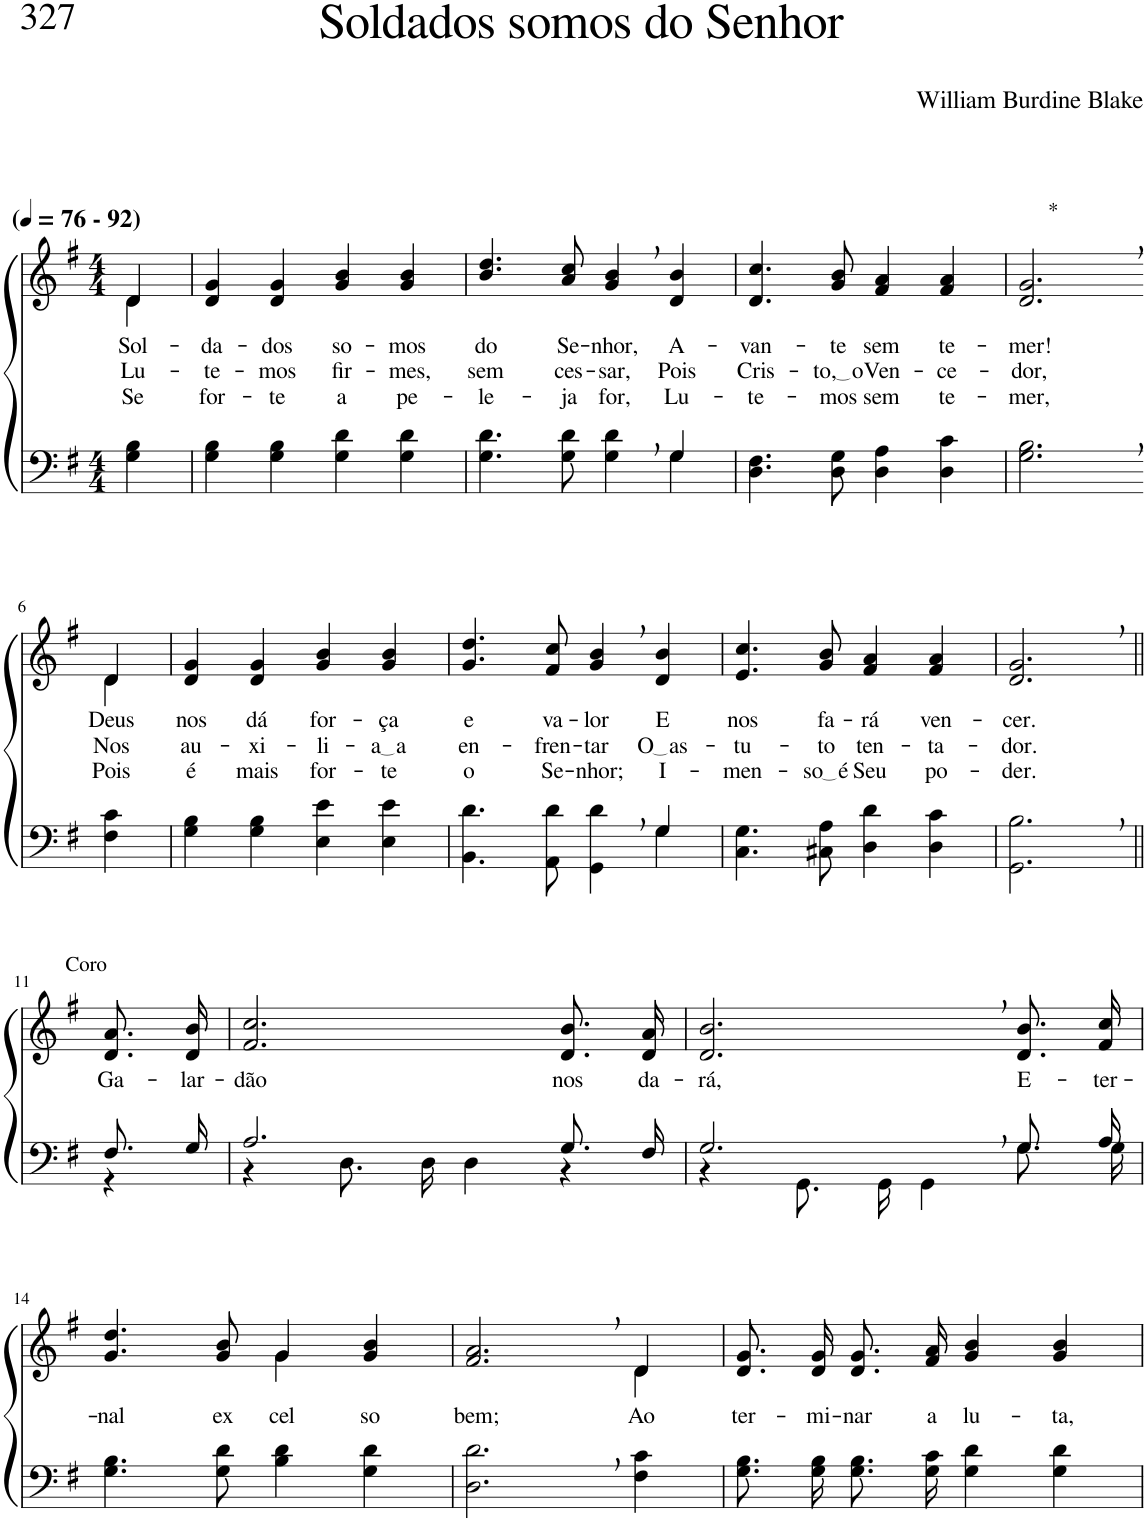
**kern	**kern	**text	**text	**text
*part2	*part1	*part1	*part1	*part1
*staff2	*staff1	*staff1	*staff1	*staff1
*I"Parte III e IV	*I"Parte I e II	*	*	*
*clefF4	*clefG2	*	*	*
*k[f#]	*k[f#]	*	*	*
*M4/4	*M4/4	*	*	*
*MM76	*MM76	*	*	*
=1	=1	=1	=1	=1
!	!LO:TX:a:B:t=(	!	!	!
!	!LO:TX:a:B:t=- 92)	!	!	!
!	!	!LO:LY:b	!LO:LY:b	!LO:LY:b
*	*^	*	*	*
4G\ 4B\	4d\	4d/	Sol-	Lu-	Se
=2	=2	=2	=2	=2	=2
!	!	!	!LO:LY:b	!LO:LY:b	!LO:LY:b
*	*v	*v	*	*	*
4G\ 4B\	4d/ 4g/	-da-	-te-	for-
!	!	!LO:LY:b	!LO:LY:b	!LO:LY:b
4G\ 4B\	4d/ 4g/	-dos	-mos	-te
!	!	!LO:LY:b	!LO:LY:b	!LO:LY:b
4G\ 4d\	4g/ 4b/	so-	fir-	a
!	!	!LO:LY:b	!LO:LY:b	!LO:LY:b
4G\ 4d\	4g/ 4b/	-mos	-mes,	pe-
=3	=3	=3	=3	=3
*^	*	*	*	*
!	!	!	!LO:LY:b	!LO:LY:b	!LO:LY:b
4.G\ 4.d\	2.ryy	4.b/ 4.dd/	do	sem	-le-
!	!	!	!LO:LY:b	!LO:LY:b	!LO:LY:b
8G\ 8d\	.	8a/ 8cc/	Se-	ces-	-ja
!	!	!	!LO:LY:b	!LO:LY:b	!LO:LY:b
4G\, 4d\,	.	4g/, 4b/,	-nhor,	-sar,	for,
!	!	!	!LO:LY:b	!LO:LY:b	!LO:LY:b
4G\	4G/	4d/ 4b/	A-	Pois	Lu-
=4	=4	=4	=4	=4	=4
!	!	!	!LO:LY:b	!LO:LY:b	!LO:LY:b
*v	*v	*	*	*	*
4.D\ 4.F#\	4.d/ 4.cc/	-van-	Cris-	-te-
!	!	!LO:LY:b	!LO:LY:b	!LO:LY:b
8D\ 8G\	8g/ 8b/	-te	to, o	-mos
!	!	!LO:LY:b	!LO:LY:b	!LO:LY:b
4D\ 4A\	4f#/ 4a/	sem	Ven-	sem
!	!	!LO:LY:b	!LO:LY:b	!LO:LY:b
4D\ 4c\	4f#/ 4a/	te-	-ce-	te-
=5	=5	=5	=5	=5
!	!LO:TX:a:t=*	!	!	!
!	!	!LO:LY:b	!LO:LY:b	!LO:LY:b
2.G\, 2.B\,	2.d/, 2.g/,	-mer!	-dor,	-mer,
!!LO:LB:g=z
=6-	=6-	=6-	=6-	=6-
!	!	!LO:LY:b	!LO:LY:b	!LO:LY:b
*	*^	*	*	*
4F#\ 4c\	4d\	4d/	Deus	Nos	Pois
=7	=7	=7	=7	=7	=7
!	!	!	!LO:LY:b	!LO:LY:b	!LO:LY:b
*	*v	*v	*	*	*
4G\ 4B\	4d/ 4g/	nos	au-	é
!	!	!LO:LY:b	!LO:LY:b	!LO:LY:b
4G\ 4B\	4d/ 4g/	dá	-xi-	mais
!	!	!LO:LY:b	!LO:LY:b	!LO:LY:b
4E\ 4e\	4g/ 4b/	for-	-li-	for-
!	!	!LO:LY:b	!LO:LY:b	!LO:LY:b
4E\ 4e\	4g/ 4b/	-ça	a a	-te
=8	=8	=8	=8	=8
*^	*	*	*	*
!	!	!	!LO:LY:b	!LO:LY:b	!LO:LY:b
2.ryy	4.BB\ 4.d\	4.g/ 4.dd/	e	en-	o
!	!	!	!LO:LY:b	!LO:LY:b	!LO:LY:b
.	8AA\ 8d\	8f#/ 8cc/	va-	-fren-	Se-
!	!	!	!LO:LY:b	!LO:LY:b	!LO:LY:b
.	4GG\ 4d\	4g/, 4b/,	-lor	-tar	-nhor;
!	!	!	!LO:LY:b	!LO:LY:b	!LO:LY:b
4G/	4G\	4d/ 4b/	E	O as	I-
=9	=9	=9	=9	=9	=9
!	!	!	!LO:LY:b	!LO:LY:b	!LO:LY:b
*v	*v	*	*	*	*
4.C\ 4.G\	4.e/ 4.cc/	nos	-tu-	-men-
!	!	!LO:LY:b	!LO:LY:b	!LO:LY:b
8C#X\ 8A\	8g/ 8b/	fa-	-to	so é
!	!	!LO:LY:b	!LO:LY:b	!LO:LY:b
4D\ 4d\	4f#/ 4a/	-rá	ten-	Seu
!	!	!LO:LY:b	!LO:LY:b	!LO:LY:b
4D\ 4c\	4f#/ 4a/	ven-	-ta-	po-
=10	=10	=10	=10	=10
!	!	!LO:LY:b	!LO:LY:b	!LO:LY:b
2.GG\, 2.B\,	2.d/, 2.g/,	-cer.	-dor.	-der.
!!LO:LB:g=z
=11||	=11||	=11||	=11||	=11||
*^	*	*	*	*
!	!	!LO:TX:a:t=Coro	!	!	!
!	!	!	!LO:LY:b	!	!
8.F#/L	4r	8.d/ 8.a/L	Ga-	.	.
!	!	!	!LO:LY:b	!	!
16G/Jk	.	16d/ 16b/Jk	-lar-	.	.
=12	=12	=12	=12	=12	=12
!	!	!	!LO:LY:b	!	!
2.A/	4r	2.f#/ 2.cc/	-dão	.	.
.	8.D\L	.	.	.	.
.	16D\Jk	.	.	.	.
.	4D\	.	.	.	.
!	!	!	!LO:LY:b	!	!
8.G/L	4r	8.d/ 8.b/L	nos	.	.
!	!	!	!LO:LY:b	!	!
16F#/Jk	.	16d/ 16a/Jk	da-	.	.
=13	=13	=13	=13	=13	=13
!	!	!	!LO:LY:b	!	!
2.G,/	4r	2.d/, 2.b/,	-rá,	.	.
.	8.GG\L	.	.	.	.
.	16GG\Jk	.	.	.	.
.	4GG\	.	.	.	.
!	!	!	!LO:LY:b	!	!
8.G/L	8.G\L	8.d/ 8.b/L	E-	.	.
!	!	!	!LO:LY:b	!	!
16A/Jk	16G\Jk	16f#/ 16cc/Jk	-ter-	.	.
!!LO:LB:g=z
=14	=14	=14	=14	=14	=14
!	!	!	!LO:LY:b	!	!
*v	*v	*^	*	*	*
4.G\ 4.B\	4.g/ 4.dd/	2ryy	-nal	.	.
!	!	!	!LO:LY:b	!	!
8G\ 8d\	8g/ 8b/	.	ex-	.	.
!	!	!	!LO:LY:b	!	!
4B\ 4d\	4g/	4g\	-cel-	.	.
!	!	!	!LO:LY:b	!	!
4G\ 4d\	4g/ 4b/	4ryy	-so	.	.
=15	=15	=15	=15	=15	=15
!	!	!	!LO:LY:b	!	!
2.D\, 2.d\,	2.f#/, 2.a/,	2.ryy	bem;	.	.
!	!	!	!LO:LY:b	!	!
4F#\ 4c\	4d/	4d\	Ao	.	.
=16	=16	=16	=16	=16	=16
!	!	!	!LO:LY:b	!	!
*	*v	*v	*	*	*
8.G\ 8.B\L	8.d/ 8.g/L	ter-	.	.
!	!	!LO:LY:b	!	!
16G\ 16B\Jk	16d/ 16g/Jk	-mi-	.	.
!	!	!LO:LY:b	!	!
8.G\ 8.B\L	8.d/ 8.g/L	-nar	.	.
!	!	!LO:LY:b	!	!
16G\ 16c\Jk	16f#/ 16a/Jk	a	.	.
!	!	!LO:LY:b	!	!
4G\ 4d\	4g/ 4b/	lu-	.	.
!	!	!LO:LY:b	!	!
4G\ 4d\	4g/ 4b/	-ta,	.	.
=	=	=	=	=
*-	*-	*-	*-	*-
